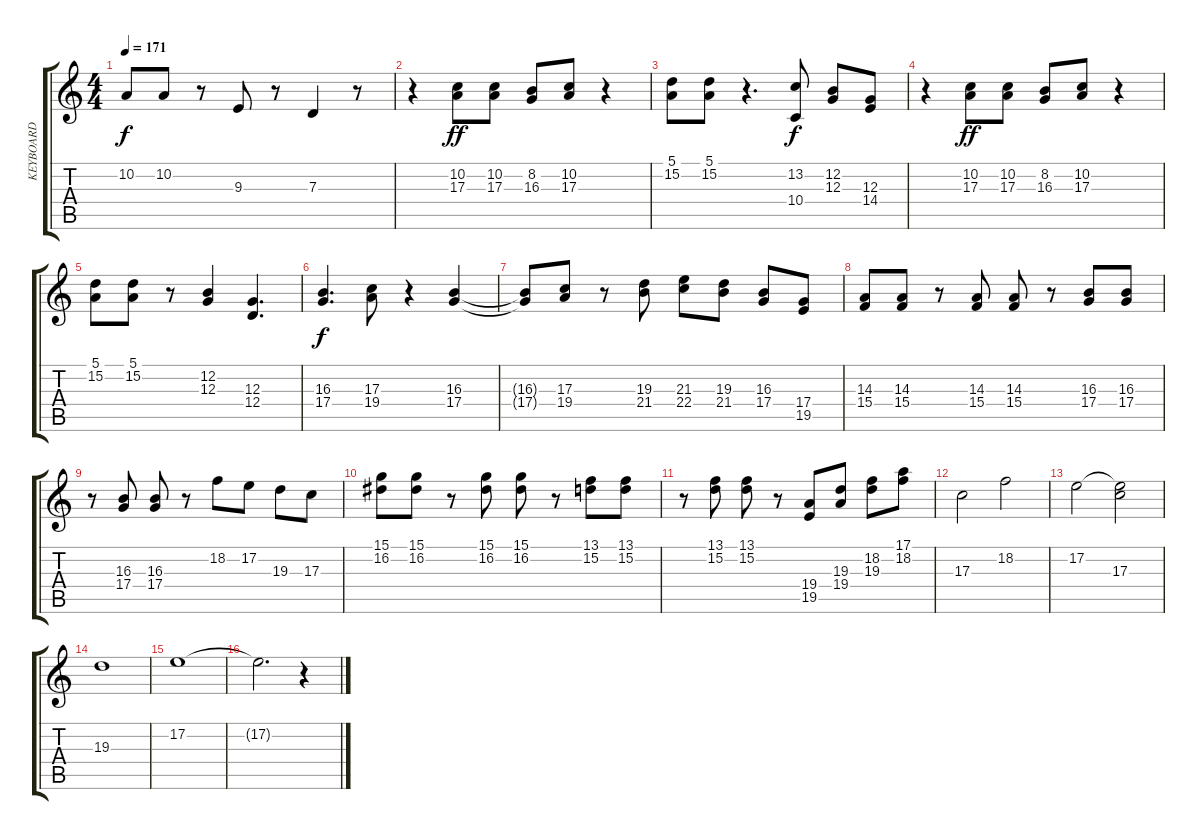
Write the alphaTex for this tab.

\track ("KEYBOARD" "KEYBOARD") {instrument stringensemble1}
\staff {score tabs}
\tuning (E4 B3 G3 D3 A2 E2) {hide}
\ts (4 4)
\tempo 171
\clef g2
\ks c
10.2.8{dy f} 10.2.8 r.8 9.3.8 r.8 7.3.4 r.8 |
r.4 (10.2 17.3).8{dy ff} (10.2 17.3).8 (8.2 16.3).8 (10.2 17.3).8 r.4 |
(5.1 15.2).8 (5.1 15.2).8 r.4{d} (13.2 10.4).8{dy f} (12.2 12.3).8 (12.3 14.4).8 |
r.4 (10.2 17.3).8{dy ff} (10.2 17.3).8 (8.2 16.3).8 (10.2 17.3).8 r.4 |
(5.1 15.2).8 (5.1 15.2).8 r.8 (12.2 12.3).4 (12.3 12.4).4{d} |
(16.3 17.4).4{d dy f} (17.3 19.4).8 r.4 (16.3 17.4).4 |
(16.3{t} 17.4{t}).8 (17.3 19.4).8 r.8 (19.3 21.4).8 (21.3 22.4).8 (19.3 21.4).8 (16.3 17.4).8 (17.4 19.5).8 |
(14.3 15.4).8 (14.3 15.4).8 r.8 (14.3 15.4).8 (14.3 15.4).8 r.8 (16.3 17.4).8 (16.3 17.4).8 |
r.8 (16.3 17.4).8 (16.3 17.4).8 r.8 18.2.8 17.2.8 19.3.8 17.3.8 |
(15.1 16.2).8 (15.1 16.2).8 r.8 (15.1 16.2).8 (15.1 16.2).8 r.8 (13.1 15.2).8 (13.1 15.2).8 |
r.8 (13.1 15.2).8 (13.1 15.2).8 r.8 (19.4 19.5).8 (19.3 19.4).8 (18.2 19.3).8 (17.1 18.2).8 |
17.3.2 18.2.2 |
17.2.2 (17.2{t} 17.3).2 |
19.3.1 |
17.2.1 |
17.2{t}.2{d} r.4
